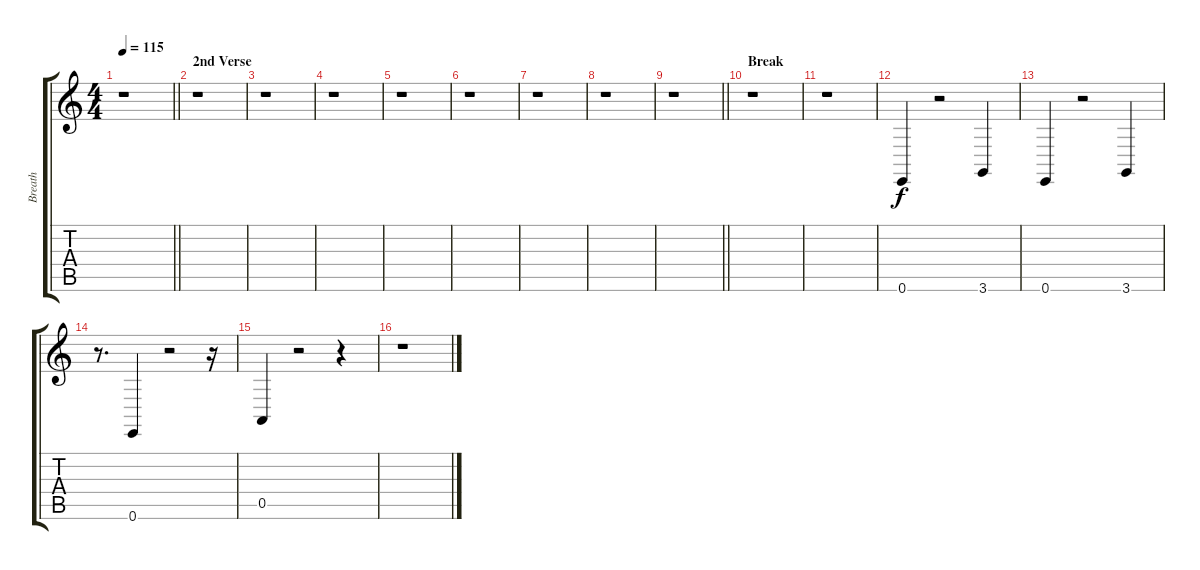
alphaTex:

\track ("Breath" "Breath") {instrument seashore}
\staff {score tabs}
\tuning (E4 B3 G3 D3 A2 E2) {hide}
\ts (4 4)
\tempo 115
\clef g2
\barLineRight lightlight
\ks c
r.1{dy f} |
\section ("" "2nd Verse")
r.1 |
r.1 |
r.1 |
r.1 |
r.1 |
r.1 |
r.1 |
\barLineRight lightlight
r.1 |
\section ("" "Break")
r.1 |
r.1 |
0.6.4 r.2 3.6.4 |
0.6.4 r.2 3.6.4 |
r.8{d} 0.6.4 r.2 r.16 |
0.5.4 r.2 r.4 |
r.1
